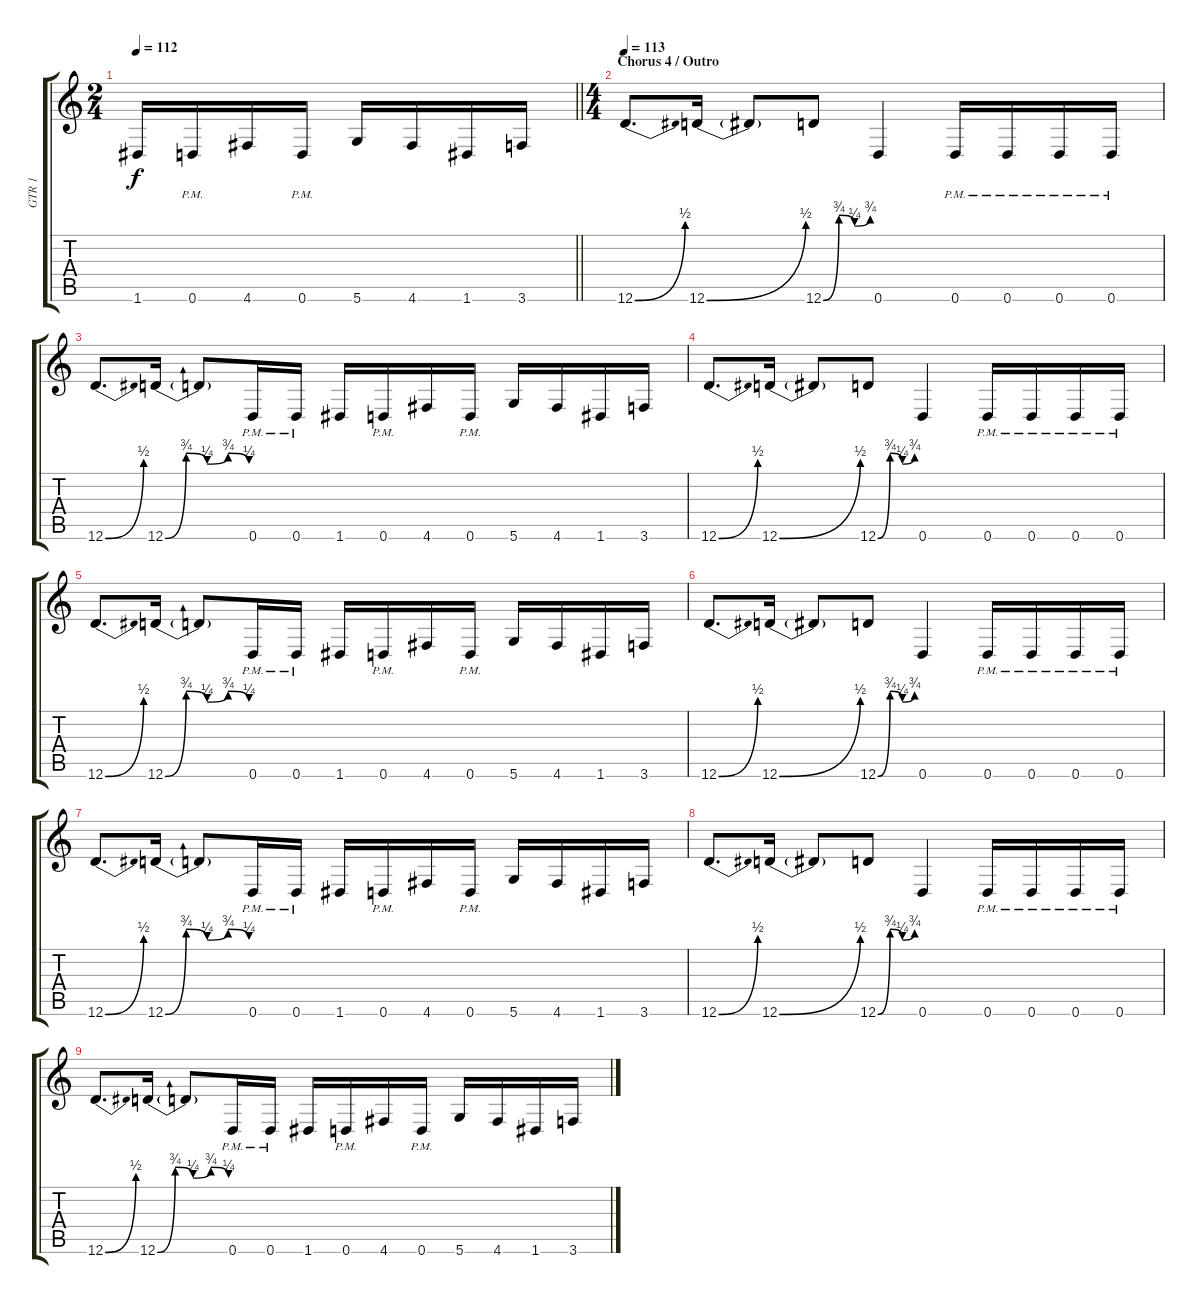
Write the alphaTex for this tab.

\track ("GTR 1" "GTR 1") {instrument distortionguitar}
\staff {score tabs}
\tuning (E4 B3 G3 D3 A2 D2) {hide}
\ts (2 4)
\tempo 112
\clef g2
\barLineRight lightlight
\ks c
1.6.16{dy f} 0.6{pm}.16 4.6.16 0.6{pm}.16 5.6.16 4.6.16 1.6.16 3.6.16 |
\ts (4 4)
\section ("" "Chorus 4 / Outro")
\tempo 113
12.6{be (bend 0 0 60 2)}.8{d} 12.6{be (bend 0 0 60 2)}.16 12.6{t}.8 12.6{be (custom 0 0 20 3 40 1 60 3)}.8 0.6.4 0.6{pm}.16 0.6{pm}.16 0.6{pm}.16 0.6{pm}.16 |
12.6{be (bend 0 0 60 2)}.8{d} 12.6{be (custom 0 0 15 3 30 1 45 3 60 1)}.16 12.6{t}.8 0.6{pm}.16 0.6{pm}.16 1.6.16 0.6{pm}.16 4.6.16 0.6{pm}.16 5.6.16 4.6.16 1.6.16 3.6.16 |
12.6{be (bend 0 0 60 2)}.8{d} 12.6{be (bend 0 0 60 2)}.16 12.6{t}.8 12.6{be (custom 0 0 20 3 40 1 60 3)}.8 0.6.4 0.6{pm}.16 0.6{pm}.16 0.6{pm}.16 0.6{pm}.16 |
12.6{be (bend 0 0 60 2)}.8{d} 12.6{be (custom 0 0 15 3 30 1 45 3 60 1)}.16 12.6{t}.8 0.6{pm}.16 0.6{pm}.16 1.6.16 0.6{pm}.16 4.6.16 0.6{pm}.16 5.6.16 4.6.16 1.6.16 3.6.16 |
12.6{be (bend 0 0 60 2)}.8{d} 12.6{be (bend 0 0 60 2)}.16 12.6{t}.8 12.6{be (custom 0 0 20 3 40 1 60 3)}.8 0.6.4 0.6{pm}.16 0.6{pm}.16 0.6{pm}.16 0.6{pm}.16 |
12.6{be (bend 0 0 60 2)}.8{d} 12.6{be (custom 0 0 15 3 30 1 45 3 60 1)}.16 12.6{t}.8 0.6{pm}.16 0.6{pm}.16 1.6.16 0.6{pm}.16 4.6.16 0.6{pm}.16 5.6.16 4.6.16 1.6.16 3.6.16 |
12.6{be (bend 0 0 60 2)}.8{d} 12.6{be (bend 0 0 60 2)}.16 12.6{t}.8 12.6{be (custom 0 0 20 3 40 1 60 3)}.8 0.6.4 0.6{pm}.16 0.6{pm}.16 0.6{pm}.16 0.6{pm}.16 |
12.6{be (bend 0 0 60 2)}.8{d} 12.6{be (custom 0 0 15 3 30 1 45 3 60 1)}.16 12.6{t}.8 0.6{pm}.16 0.6{pm}.16 1.6.16 0.6{pm}.16 4.6.16 0.6{pm}.16 5.6.16 4.6.16 1.6.16 3.6.16
